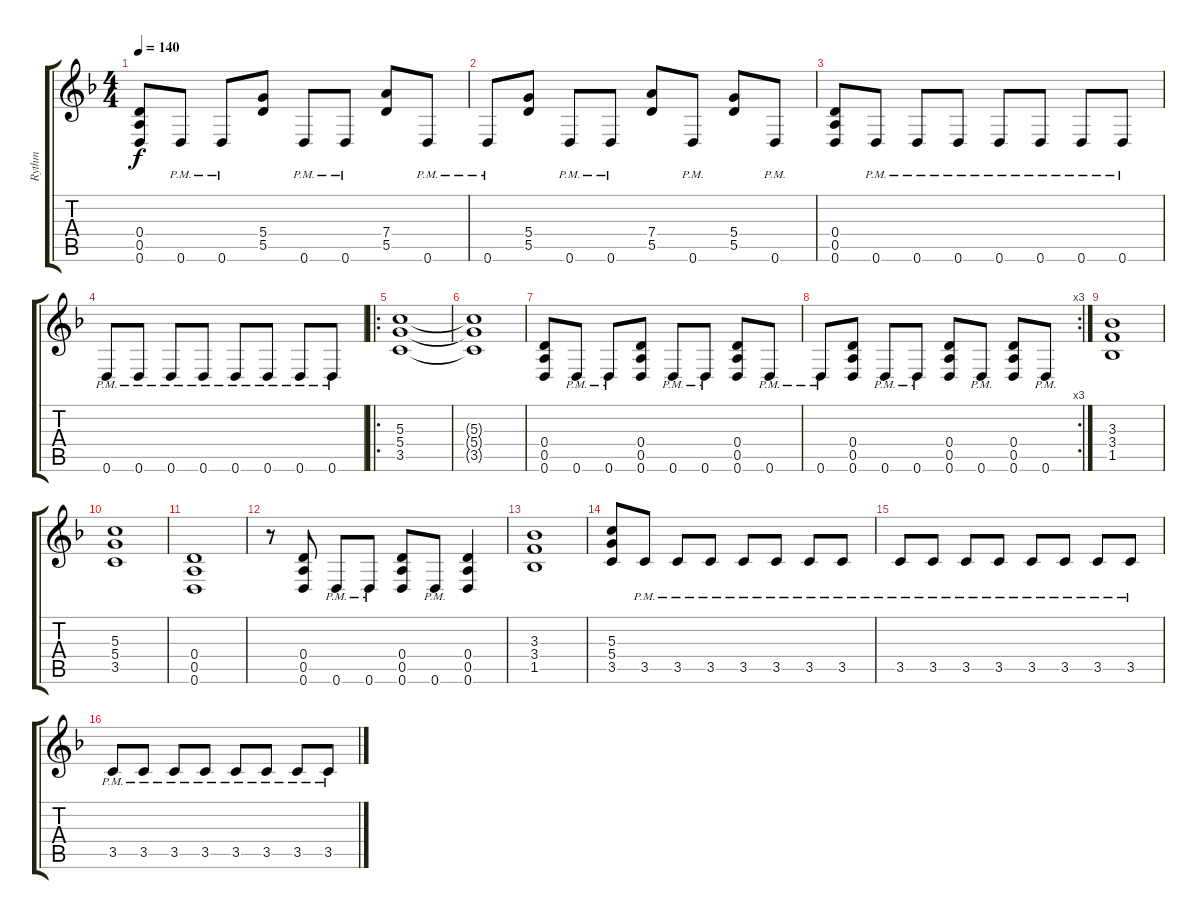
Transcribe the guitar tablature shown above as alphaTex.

\track ("Rythm" "Rythm") {instrument overdrivenguitar}
\staff {score tabs}
\tuning (E4 B3 G3 D3 A2 D2) {hide}
\ts (4 4)
\tempo 140
\clef g2
\ks dminor
(0.4 0.5 0.6).8{dy f} 0.6{pm}.8 0.6{pm}.8 (5.4 5.5).8 0.6{pm}.8 0.6{pm}.8 (7.4 5.5).8 0.6{pm}.8 |
0.6{pm}.8 (5.4 5.5).8 0.6{pm}.8 0.6{pm}.8 (7.4 5.5).8 0.6{pm}.8 (5.4 5.5).8 0.6{pm}.8 |
(0.4 0.5 0.6).8 0.6{pm}.8 0.6{pm}.8 0.6{pm}.8 0.6{pm}.8 0.6{pm}.8 0.6{pm}.8 0.6{pm}.8 |
0.6{pm}.8 0.6{pm}.8 0.6{pm}.8 0.6{pm}.8 0.6{pm}.8 0.6{pm}.8 0.6{pm}.8 0.6{pm}.8 |
\ro
(5.3 5.4 3.5).1 |
(5.3{t} 5.4{t} 3.5{t}).1 |
(0.4 0.5 0.6).8 0.6{pm}.8 0.6{pm}.8 (0.4 0.5 0.6).8 0.6{pm}.8 0.6{pm}.8 (0.4 0.5 0.6).8 0.6{pm}.8 |
\rc 3
0.6{pm}.8 (0.4 0.5 0.6).8 0.6{pm}.8 0.6{pm}.8 (0.4 0.5 0.6).8 0.6{pm}.8 (0.4 0.5 0.6).8 0.6{pm}.8 |
(3.3 3.4 1.5).1 |
(5.3 5.4 3.5).1 |
(0.4 0.5 0.6).1 |
r.8 (0.4 0.5 0.6).8 0.6{pm}.8 0.6{pm}.8 (0.4 0.5 0.6).8 0.6{pm}.8 (0.4 0.5 0.6).4 |
(3.3 3.4 1.5).1 |
(5.3 5.4 3.5).8 3.5{pm}.8 3.5{pm}.8 3.5{pm}.8 3.5{pm}.8 3.5{pm}.8 3.5{pm}.8 3.5{pm}.8 |
3.5{pm}.8 3.5{pm}.8 3.5{pm}.8 3.5{pm}.8 3.5{pm}.8 3.5{pm}.8 3.5{pm}.8 3.5{pm}.8 |
3.5{pm}.8 3.5{pm}.8 3.5{pm}.8 3.5{pm}.8 3.5{pm}.8 3.5{pm}.8 3.5{pm}.8 3.5{pm}.8
